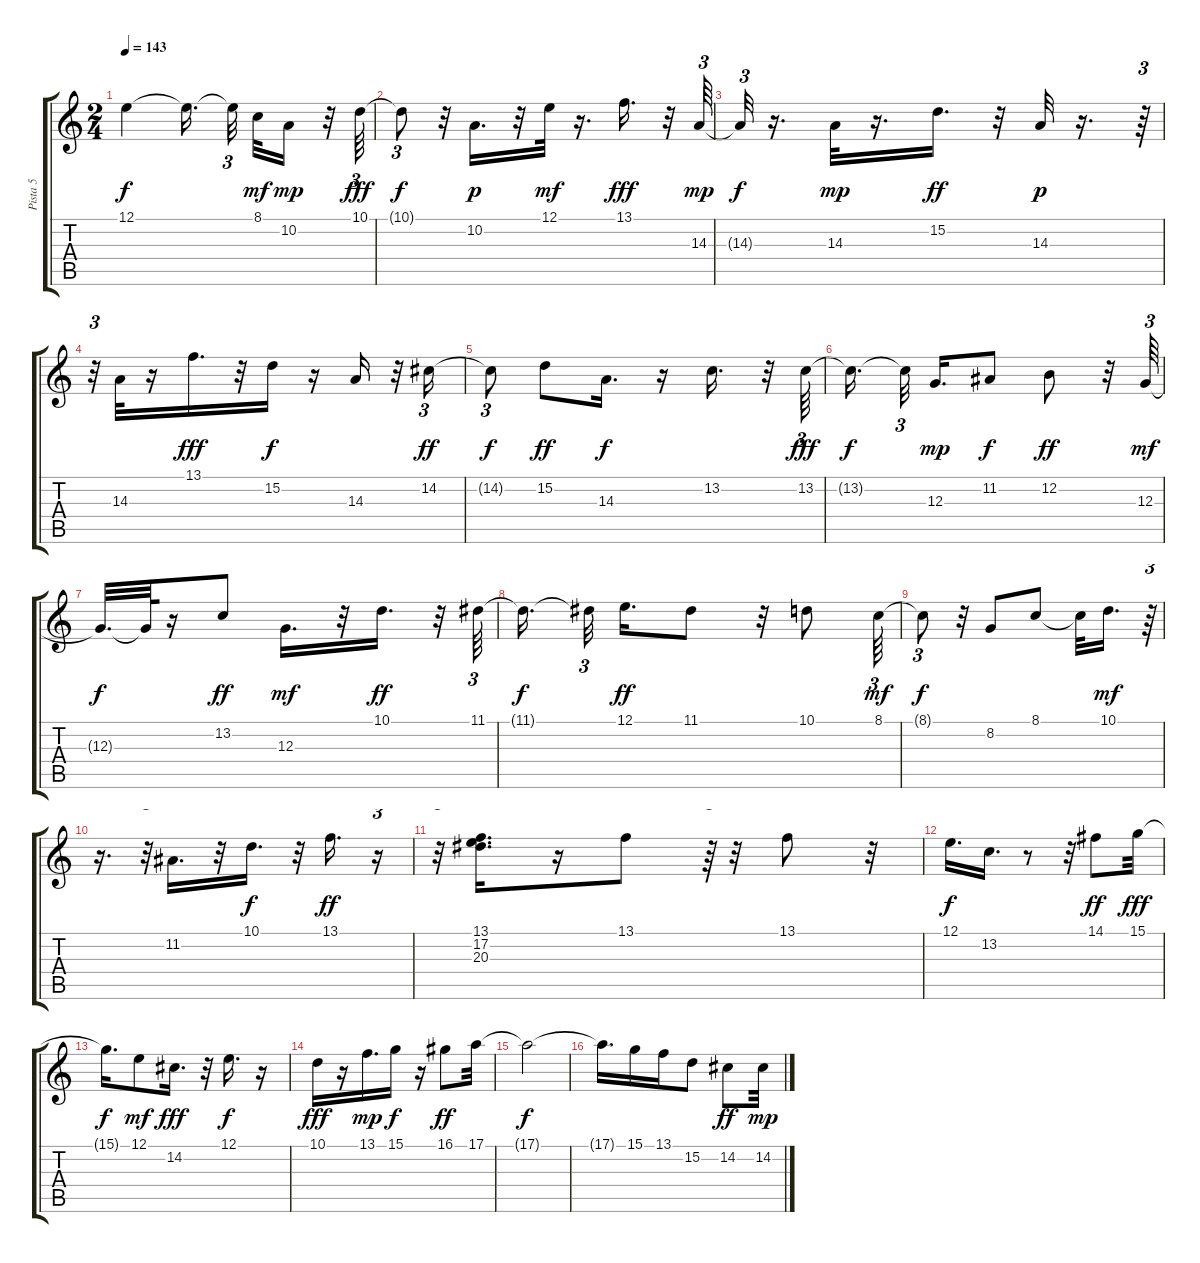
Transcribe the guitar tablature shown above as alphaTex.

\track ("Pista 5" "Pista 5") {instrument harmonica}
\staff {score tabs}
\tuning (E4 B3 G3 D3 A2 E2) {hide}
\ts (2 4)
\tempo 143
\clef g2
\ks c
12.1{t}.4{dy f} 12.1{t}.16{d beam splitsecondary} 12.1{t}.32{tu (3 2) beam splitsecondary} 8.1.32{dy mf} 10.2.16{dy mp} r.32 10.1.64{tu (3 2) dy fff} |
10.1{t}.8{tu (3 2) dy f} r.32 10.2.16{d dy p} r.32 12.1.32{dy mf} r.16{d} 13.1.16{d dy fff} r.32 14.3.64{tu (3 2) dy mp} |
14.3{t}.32{tu (3 2) dy f} r.16{d} 14.3.32{dy mp} r.16{d} 15.2.16{d dy ff} r.32 14.3.32{dy p} r.16{d} r.64{tu (3 2)} |
r.32{tu (3 2)} 14.3.32 r.16 13.1.16{d dy fff} r.32 15.2.16{dy f} r.16 14.3.16 r.32 14.2.16{tu (3 2) dy ff} |
14.2{t}.8{tu (3 2) dy f} 15.2.8{dy ff} 14.3.16{d dy f} r.16 13.2.16{d} r.32 13.2.64{tu (3 2) dy fff} |
13.2{t}.16{d dy f beam splitsecondary} 13.2{t}.32{tu (3 2) beam splitsecondary} 12.3.16{d dy mp} 11.2.8{dy f} 12.2.8{dy ff} r.32 12.3.64{tu (3 2) dy mf} |
12.3{t}.32{d dy f} 12.3{t}.64 r.16 13.2.8{dy ff} 12.3.16{d dy mf} r.32 10.1.16{d dy ff} r.32 11.1.64{tu (3 2)} |
11.1{t}.16{d dy f beam splitsecondary} 11.1{t}.32{tu (3 2) beam splitsecondary} 12.1.16{d dy ff} 11.1.8 r.32 10.1.8 8.1.64{tu (3 2) dy mf} |
8.1{t}.8{tu (3 2) dy f} r.32 8.2.8 8.1.8 8.1{t}.32 10.1.16{d dy mf} r.64{tu (3 2)} |
r.16{d} r.32{tu (3 2)} 11.2.16{d} r.32 10.1.16{d dy f} r.32 13.1.16{d dy ff} r.16{tu (3 2)} |
r.32{tu (3 2)} (13.1 17.2 20.3).16{d} r.16 13.1.8 r.64{tu (3 2)} r.32 13.1.8 r.32 |
12.1.16{d dy f} 13.2.16{d} r.8 r.32 14.1.8{dy ff} 15.1.32{dy fff} |
15.1{t}.16{d dy f} 12.1.8{dy mf} 14.2.16{d dy fff} r.32 12.1.16{d dy f} r.16 |
10.1.16{dy fff} r.16 13.1.16{d dy mp} 15.1.16{dy f} r.16 16.1.8{dy ff} 17.1.32 |
17.1{t}.2{dy f} |
17.1{t}.16{d} 15.1.16 13.1.16 15.2.8 14.2.8{dy ff} 14.2.32{dy mp}
